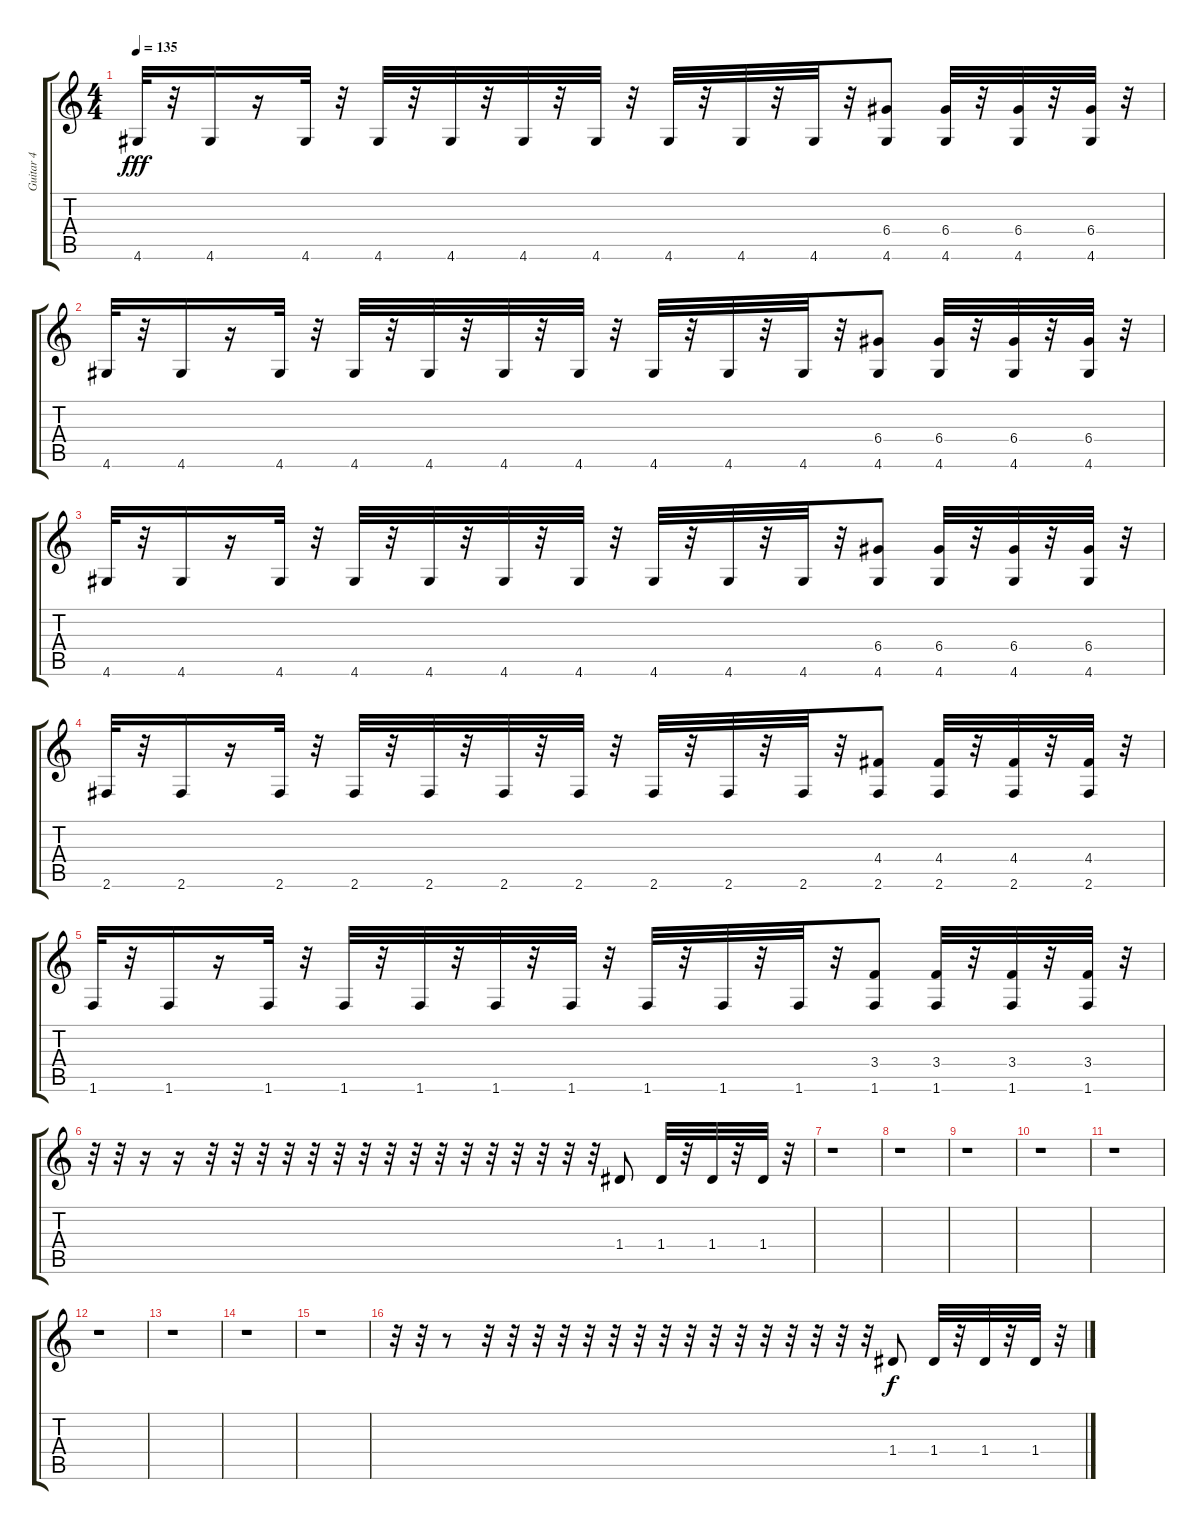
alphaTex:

\track ("Guitar 4" "Guitar 4") {instrument distortionguitar}
\staff {score tabs}
\tuning (E4 B3 G3 D3 A2 E2) {hide}
\ts (4 4)
\tempo 135
\clef g2
\ks c
4.6.32{dy fff} r.32 4.6.16 r.16 4.6.32 r.32 4.6.32 r.32 4.6.32 r.32 4.6.32 r.32 4.6.32 r.32 4.6.32 r.32 4.6.32 r.32 4.6.32 r.32 (6.4 4.6).8 (6.4 4.6).32 r.32 (6.4 4.6).32 r.32 (6.4 4.6).32 r.32 |
4.6.32 r.32 4.6.16 r.16 4.6.32 r.32 4.6.32 r.32 4.6.32 r.32 4.6.32 r.32 4.6.32 r.32 4.6.32 r.32 4.6.32 r.32 4.6.32 r.32 (6.4 4.6).8 (6.4 4.6).32 r.32 (6.4 4.6).32 r.32 (6.4 4.6).32 r.32 |
4.6.32 r.32 4.6.16 r.16 4.6.32 r.32 4.6.32 r.32 4.6.32 r.32 4.6.32 r.32 4.6.32 r.32 4.6.32 r.32 4.6.32 r.32 4.6.32 r.32 (6.4 4.6).8 (6.4 4.6).32 r.32 (6.4 4.6).32 r.32 (6.4 4.6).32 r.32 |
2.6.32 r.32 2.6.16 r.16 2.6.32 r.32 2.6.32 r.32 2.6.32 r.32 2.6.32 r.32 2.6.32 r.32 2.6.32 r.32 2.6.32 r.32 2.6.32 r.32 (4.4 2.6).8 (4.4 2.6).32 r.32 (4.4 2.6).32 r.32 (4.4 2.6).32 r.32 |
1.6.32 r.32 1.6.16 r.16 1.6.32 r.32 1.6.32 r.32 1.6.32 r.32 1.6.32 r.32 1.6.32 r.32 1.6.32 r.32 1.6.32 r.32 1.6.32 r.32 (3.4 1.6).8 (3.4 1.6).32 r.32 (3.4 1.6).32 r.32 (3.4 1.6).32 r.32 |
r.32 r.32 r.16 r.16 r.32 r.32 r.32 r.32 r.32 r.32 r.32 r.32 r.32 r.32 r.32 r.32 r.32 r.32 r.32 r.32 1.4.8 1.4.32 r.32 1.4.32 r.32 1.4.32 r.32 |
r.1 |
r.1 |
r.1 |
r.1 |
r.1 |
r.1 |
r.1 |
r.1 |
r.1 |
r.32 r.32 r.8 r.32 r.32 r.32 r.32 r.32 r.32 r.32 r.32 r.32 r.32 r.32 r.32 r.32 r.32 r.32 r.32 1.4.8{dy f} 1.4.32 r.32 1.4.32 r.32 1.4.32 r.32
